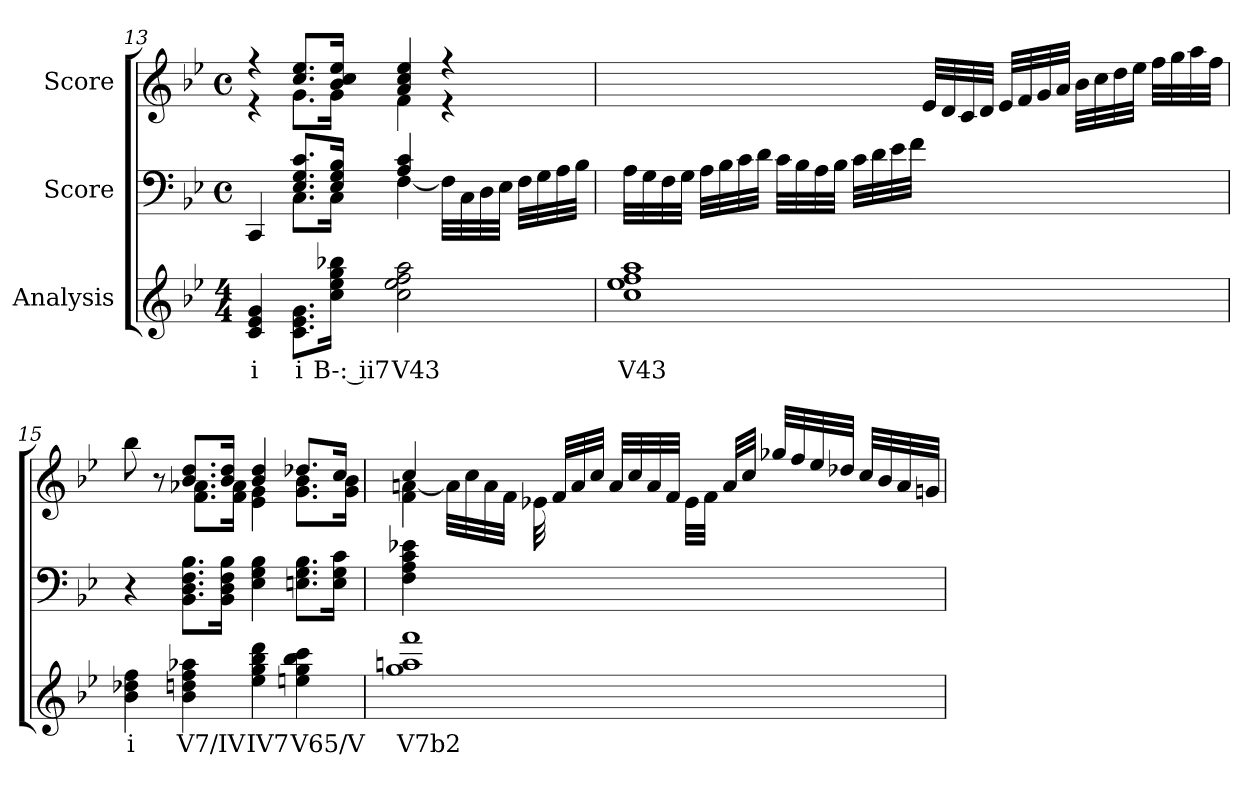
**kern	**text	**kern	**kern
*part3	*part3	*part2	*part1
*staff3	*staff3	*staff2	*staff1
*I"Analysis	*	*I"Score	*I"Score
!!LO:LB:g=z
*	*	*clefF4	*clefG2
*k[b-e-]	*	*k[b-e-]	*k[b-e-]
*M4/4	*	*M4/4	*M4/4
*	*	*met(c)	*met(c)
=13	=13	=13	=13
*	*	*^	*^
4c 4e- 4g	i	4CC/	4ryy	4r	4r
8.c 8.e- 8.gL	i	8.E-/ 8.G/ 8.c/L	8.C\L	8.cc/ 8.ee-/L	8.g\L
16cc 16ee- 16gg 16bb-XJk	B-: ii7	16E-/ 16G/ 16B-/Jk	16C\Jk	16b-/ 16cc/ 16ee-/Jk	16g\Jk
2cc 2ee- 2ff 2aa	V43	4A/ 4c/	[4F\	4a/ 4cc/ 4ee-/	4f\
.	.	4ryy	32F\LLL]	4r	4r
.	.	.	32C\	.	.
.	.	.	32D\	.	.
.	.	.	32E-\JJJ	.	.
.	.	.	32F\LLL	.	.
.	.	.	32G\	.	.
.	.	.	32A\	.	.
.	.	.	32B-\JJJ	.	.
*	*	*v	*v	*	*
*	*	*	*v	*v
=14	=14	=14	=14
1cc 1ee- 1ff 1aa	V43	32A\LLL	2ryy
.	.	32G\	.
.	.	32F\	.
.	.	32G\JJJ	.
.	.	32A\LLL	.
.	.	32B-\	.
.	.	32c\	.
.	.	32d\JJJ	.
.	.	32c\LLL	.
.	.	32B-\	.
.	.	32A\	.
.	.	32B-\JJJ	.
.	.	32c\LLL	.
.	.	32d\	.
.	.	32e-\	.
.	.	32f\JJJ	.
.	.	2ryy	32e-/LLL
.	.	.	32d/
.	.	.	32c/
.	.	.	32d/JJJ
.	.	.	32e-/LLL
.	.	.	32f/
.	.	.	32g/
.	.	.	32a/JJJ
.	.	.	32b-\LLL
.	.	.	32cc\
.	.	.	32dd\
.	.	.	32ee-\JJJ
.	.	.	32ff\LLL
.	.	.	32gg\
.	.	.	32aa\
.	.	.	32ff\JJJ
!!LO:PB:g=z
=15	=15	=15	=15
*	*	*	*^
4b- 4dd-X 4ff	i	4r	8bb-\	4ryy
.	.	.	8r	.
4b- 4ddn 4ff 4aa-X	V7/IV	8.BB-\ 8.D\ 8.F\ 8.B-\L	8.b-/ 8.dd/L	8.f\ 8.a-X\L
.	.	16BB-\ 16D\ 16F\ 16B-\Jk	16b-/ 16dd/Jk	16f\ 16a-\Jk
4ee- 4gg 4bb- 4ddd	IV7	4E-\ 4G\ 4B-\	4b-/ 4dd/	4e-\ 4g\
4een 4gg 4bb- 4ccc	V65/V	8.En\ 8.G\ 8.B-\L	8.dd-X/L	8.g\ 8.b-\L
.	.	16E\ 16G\ 16c\Jk	16cc/Jk	16g\ 16b-\Jk
=16	=16	=16	=16	=16
1gg 1aan 1fff	V7b2	4F\ 4A\ 4c\ 4e-X\	4cc/	4f\ [4an\
.	.	4ryy	8ryy	32a\LLL]
.	.	.	.	32cc\
.	.	.	.	32a\
.	.	.	.	32f\JJJ
.	.	.	32e-X\	8ryy
.	.	.	32f/LLL	.
.	.	.	32a/	.
.	.	.	32cc/JJJ	.
.	.	2ryy	32a/LLL	2ryy
.	.	.	32cc/	.
.	.	.	32a/	.
.	.	.	32f/JJJ	.
.	.	.	32e-\LLL	.
.	.	.	32f\JJJ	.
.	.	.	32a/LLL	.
.	.	.	32cc/JJJ	.
.	.	.	32gg-X/LLL	.
.	.	.	32ff/	.
.	.	.	32ee-/	.
.	.	.	32dd-X/JJJ	.
.	.	.	32cc/LLL	.
.	.	.	32b-/	.
.	.	.	32a/	.
.	.	.	32gn/JJJ	.
*	*	*	*v	*v
=	=	=	=
*-	*-	*-	*-
